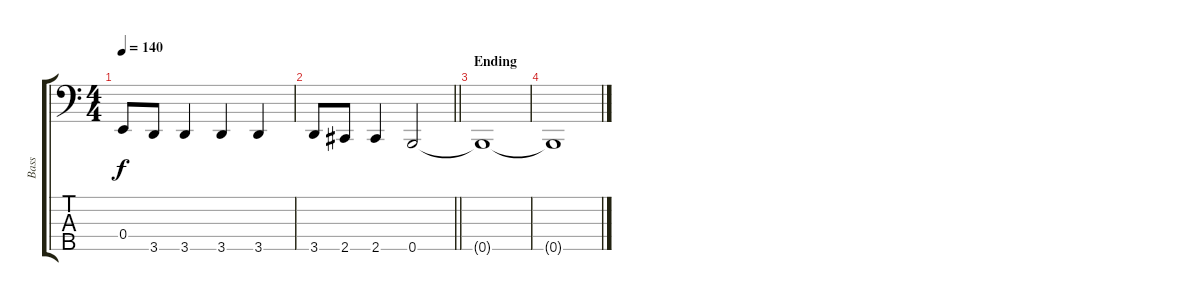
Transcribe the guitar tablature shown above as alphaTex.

\track ("Bass" "Bass") {instrument electricbassfinger}
\staff {score tabs}
\tuning (G2 D2 A1 E1 B0) {hide}
\ts (4 4)
\tempo 140
\clef f4
\ks c
0.4.8{dy f} 3.5.8 3.5.4 3.5.4 3.5.4 |
\barLineRight lightlight
3.5.8 2.5.8 2.5.4 0.5.2 |
\section ("" "Ending")
0.5{t}.1 |
0.5{t}.1
